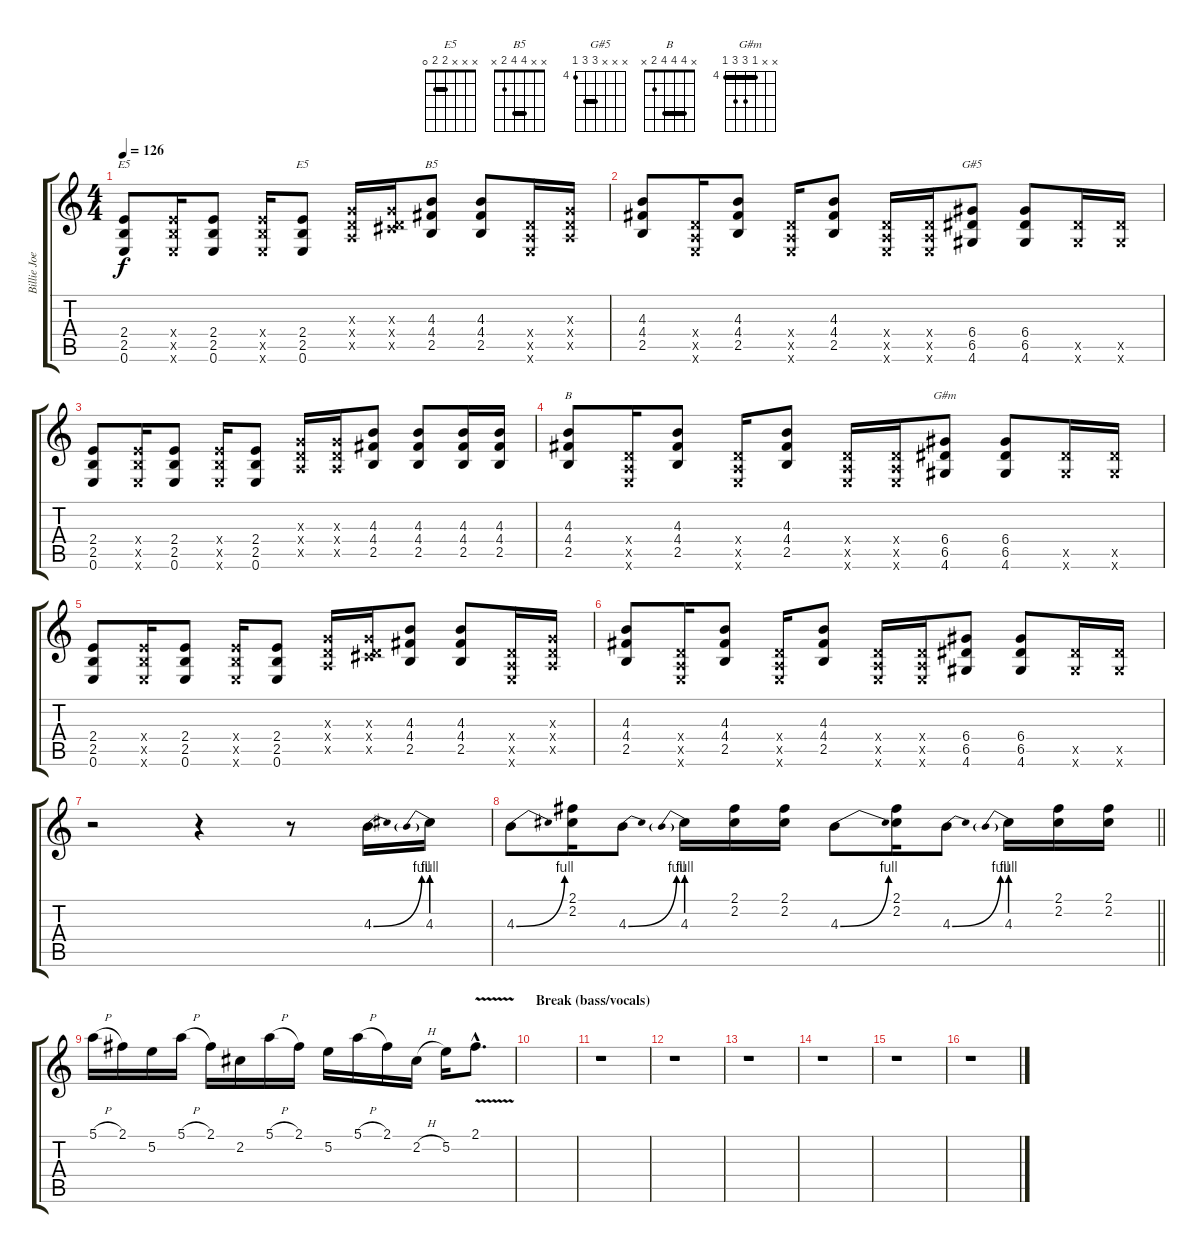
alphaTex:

\track ("Billie Joe solo" "Billie Joe") {instrument overdrivenguitar}
\staff {score tabs}
\tuning (E4 B3 G3 D3 A2 E2) {hide}
\chord ("E5" x x 4 2 2 0) {barre 2}
\chord ("E5" x x x 2 2 0) {barre 2}
\chord ("B5" x x 4 4 2 x) {barre 4}
\chord ("G#5" x x x 6 6 4) {firstfret 4 barre 6}
\chord ("B" x 4 4 4 2 x) {barre 4}
\chord ("G#m" x x 4 6 6 4) {firstfret 4 barre 4}
\ts (4 4)
\tempo 126
\clef g2
\ks c
(2.4 2.5 0.6).8{ch "E5" dy f} (2.4{x} 2.5{x} 0.6{x}).16 (2.4 2.5 0.6).8 (2.4{x} 2.5{x} 0.6{x}).16 (2.4 2.5 0.6).8{ch "E5"} (0.3{x} 0.4{x} 0.5{x}).16 (0.3{x} 0.4{x} 4.5{x}).16 (4.3 4.4 2.5).8{ch "B5"} (4.3 4.4 2.5).8 (0.4{x} 0.5{x} 0.6{x}).16 (0.3{x} 0.4{x} 0.5{x}).16 |
(4.3 4.4 2.5).8 (0.4{x} 0.5{x} 0.6{x}).16 (4.3 4.4 2.5).8 (0.4{x} 0.5{x} 0.6{x}).16 (4.3 4.4 2.5).8 (0.4{x} 0.5{x} 0.6{x}).16 (0.4{x} 0.5{x} 0.6{x}).16 (6.4 6.5 4.6).8{ch "G#5"} (6.4 6.5 4.6).8 (6.5{x} 4.6{x}).16 (6.5{x} 4.6{x}).16 |
(2.4 2.5 0.6).8 (2.4{x} 2.5{x} 0.6{x}).16 (2.4 2.5 0.6).8 (2.4{x} 2.5{x} 0.6{x}).16 (2.4 2.5 0.6).8 (0.3{x} 0.4{x} 0.5{x}).16 (0.3{x} 0.4{x} 0.5{x}).16 (4.3 4.4 2.5).8 (4.3 4.4 2.5).8 (4.3 4.4 2.5).16 (4.3 4.4 2.5).16 |
(4.3 4.4 2.5).8{ch "B"} (0.4{x} 0.5{x} 0.6{x}).16 (4.3 4.4 2.5).8 (0.4{x} 0.5{x} 0.6{x}).16 (4.3 4.4 2.5).8 (0.4{x} 0.5{x} 0.6{x}).16 (0.4{x} 0.5{x} 0.6{x}).16 (6.4 6.5 4.6).8{ch "G#m"} (6.4 6.5 4.6).8 (6.5{x} 4.6{x}).16 (6.5{x} 4.6{x}).16 |
(2.4 2.5 0.6).8 (2.4{x} 2.5{x} 0.6{x}).16 (2.4 2.5 0.6).8 (2.4{x} 2.5{x} 0.6{x}).16 (2.4 2.5 0.6).8 (0.3{x} 0.4{x} 0.5{x}).16 (0.3{x} 0.4{x} 4.5{x}).16 (4.3 4.4 2.5).8 (4.3 4.4 2.5).8 (0.4{x} 0.5{x} 0.6{x}).16 (0.3{x} 0.4{x} 0.5{x}).16 |
(4.3 4.4 2.5).8 (0.4{x} 0.5{x} 0.6{x}).16 (4.3 4.4 2.5).8 (0.4{x} 0.5{x} 0.6{x}).16 (4.3 4.4 2.5).8 (0.4{x} 0.5{x} 0.6{x}).16 (0.4{x} 0.5{x} 0.6{x}).16 (6.4 6.5 4.6).8 (6.4 6.5 4.6).8 (6.5{x} 4.6{x}).16 (6.5{x} 4.6{x}).16 |
r.2 r.4 r.8{volume 16} 4.3{be (bend 0 0 60 4)}.16 4.3{be (prebend 0 4 60 4)}.16 |
\barLineRight lightlight
4.3{be (bend 0 0 60 4)}.8 (2.1 2.2).16 4.3{be (bend 0 0 60 4)}.8 4.3{be (prebend 0 4 60 4)}.16 (2.1 2.2).16 (2.1 2.2).16 4.3{be (bend 0 0 60 4)}.8 (2.1 2.2).16 4.3{be (bend 0 0 60 4)}.8 4.3{be (prebend 0 4 60 4)}.16 (2.1 2.2).16 (2.1 2.2).16 |
5.1{h}.16 2.1.16 5.2.16 5.1{h}.16 2.1.16 2.2.16 5.1{h}.16 2.1.16 5.2.16 5.1{h}.16 2.1.16 2.2{h}.16 5.2.16 2.1{v hac}.8{d} |
\section ("" "Break (bass/vocals)")
|
r.1 |
r.1 |
r.1 |
r.1 |
r.1 |
r.1
